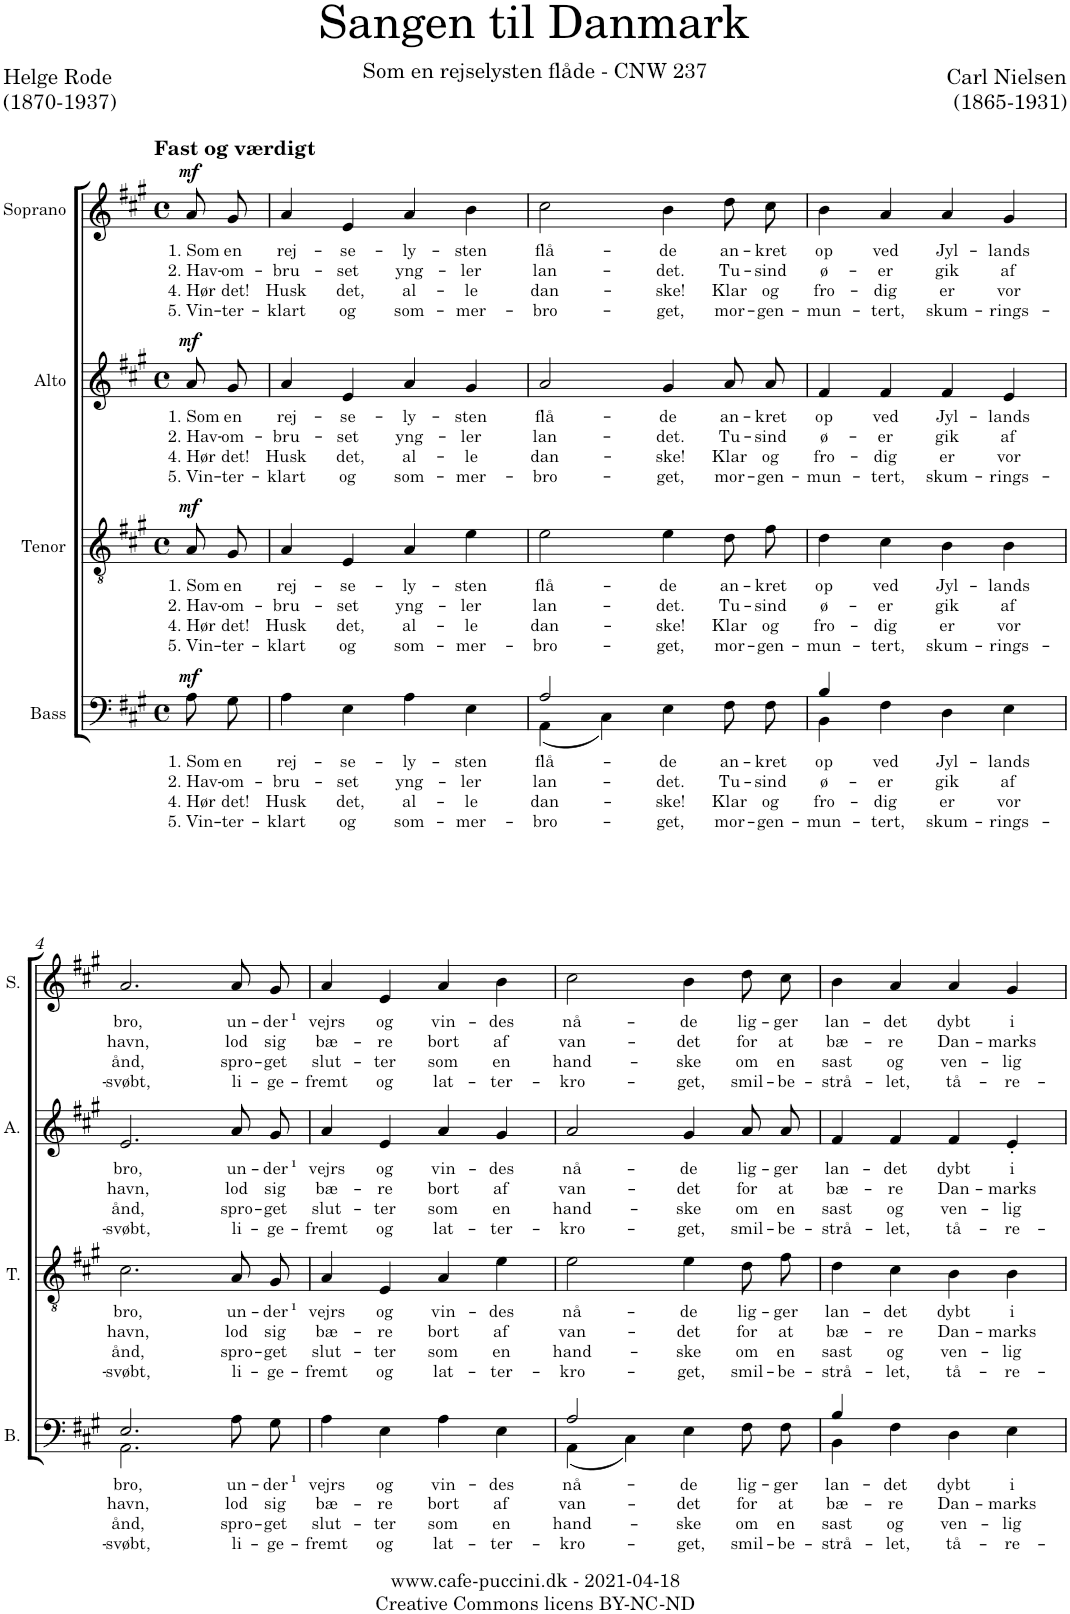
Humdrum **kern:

**kern	**text	**text	**text	**text	**dynam	**kern	**text	**text	**text	**text	**dynam	**kern	**text	**text	**text	**text	**dynam	**kern	**text	**text	**text	**text	**dynam
*part4	*part4	*part4	*part4	*part4	*part4	*part3	*part3	*part3	*part3	*part3	*part3	*part2	*part2	*part2	*part2	*part2	*part2	*part1	*part1	*part1	*part1	*part1	*part1
*staff4	*staff4	*staff4	*staff4	*staff4	*staff4	*staff3	*staff3	*staff3	*staff3	*staff3	*staff3	*staff2	*staff2	*staff2	*staff2	*staff2	*staff2	*staff1	*staff1	*staff1	*staff1	*staff1	*staff1
*I"Bass	*	*	*	*	*	*I"Tenor	*	*	*	*	*	*I"Alto	*	*	*	*	*	*I"Soprano	*	*	*	*	*
*I'B.	*	*	*	*	*	*I'T.	*	*	*	*	*	*I'A.	*	*	*	*	*	*I'S.	*	*	*	*	*
*clefF4	*	*	*	*	*	*clefGv2	*	*	*	*	*	*clefG2	*	*	*	*	*	*clefG2	*	*	*	*	*
*k[f#c#g#]	*	*	*	*	*	*k[f#c#g#]	*	*	*	*	*	*k[f#c#g#]	*	*	*	*	*	*k[f#c#g#]	*	*	*	*	*
*M4/4	*	*	*	*	*	*M4/4	*	*	*	*	*	*M4/4	*	*	*	*	*	*M4/4	*	*	*	*	*
*met(c)	*	*	*	*	*	*met(c)	*	*	*	*	*	*met(c)	*	*	*	*	*	*met(c)	*	*	*	*	*
=	=	=	=	=	=	=	=	=	=	=	=	=	=	=	=	=	=	=	=	=	=	=	=
!	!	!	!	!	!	!	!	!	!	!	!	!	!	!	!	!	!	!LO:TX:a:B:t=Fast og værdigt	!	!	!	!	!
!	!LO:LY:b	!LO:LY:b	!LO:LY:b	!LO:LY:b	!LO:DY:a	!	!LO:LY:b	!LO:LY:b	!LO:LY:b	!LO:LY:b	!LO:DY:a	!	!LO:LY:b	!LO:LY:b	!LO:LY:b	!LO:LY:b	!LO:DY:a	!	!LO:LY:b	!LO:LY:b	!LO:LY:b	!LO:LY:b	!LO:DY:a
8A\L	1. Som	2. Hav-	4. Hør	5. Vin-	mf	8A/L	1. Som	2. Hav-	4. Hør	5. Vin-	mf	8a/L	1. Som	2. Hav-	4. Hør	5. Vin-	mf	8a/L	1. Som	2. Hav-	4. Hør	5. Vin-	mf
!	!LO:LY:b	!LO:LY:b	!LO:LY:b	!LO:LY:b	!	!	!LO:LY:b	!LO:LY:b	!LO:LY:b	!LO:LY:b	!	!	!LO:LY:b	!LO:LY:b	!LO:LY:b	!LO:LY:b	!	!	!LO:LY:b	!LO:LY:b	!LO:LY:b	!LO:LY:b	!
8G#\J	en	-om-	det!	-ter-	.	8G#/J	en	-om-	det!	-ter-	.	8g#/J	en	-om-	det!	-ter-	.	8g#/J	en	-om-	det!	-ter-	.
=1	=1	=1	=1	=1	=1	=1	=1	=1	=1	=1	=1	=1	=1	=1	=1	=1	=1	=1	=1	=1	=1	=1	=1
!	!LO:LY:b	!LO:LY:b	!LO:LY:b	!LO:LY:b	!	!	!LO:LY:b	!LO:LY:b	!LO:LY:b	!LO:LY:b	!	!	!LO:LY:b	!LO:LY:b	!LO:LY:b	!LO:LY:b	!	!	!LO:LY:b	!LO:LY:b	!LO:LY:b	!LO:LY:b	!
4A\	rej-	-bru-	Husk	-klart	.	4A/	rej-	-bru-	Husk	-klart	.	4a/	rej-	-bru-	Husk	-klart	.	4a/	rej-	-bru-	Husk	-klart	.
!	!LO:LY:b	!LO:LY:b	!LO:LY:b	!LO:LY:b	!	!	!LO:LY:b	!LO:LY:b	!LO:LY:b	!LO:LY:b	!	!	!LO:LY:b	!LO:LY:b	!LO:LY:b	!LO:LY:b	!	!	!LO:LY:b	!LO:LY:b	!LO:LY:b	!LO:LY:b	!
4E\	-se-	-set	det,	og	.	4E/	-se-	-set	det,	og	.	4e/	-se-	-set	det,	og	.	4e/	-se-	-set	det,	og	.
!	!LO:LY:b	!LO:LY:b	!LO:LY:b	!LO:LY:b	!	!	!LO:LY:b	!LO:LY:b	!LO:LY:b	!LO:LY:b	!	!	!LO:LY:b	!LO:LY:b	!LO:LY:b	!LO:LY:b	!	!	!LO:LY:b	!LO:LY:b	!LO:LY:b	!LO:LY:b	!
4A\	-ly-	yng-	al-	som-	.	4A/	-ly-	yng-	al-	som-	.	4a/	-ly-	yng-	al-	som-	.	4a/	-ly-	yng-	al-	som-	.
!	!LO:LY:b	!LO:LY:b	!LO:LY:b	!LO:LY:b	!	!	!LO:LY:b	!LO:LY:b	!LO:LY:b	!LO:LY:b	!	!	!LO:LY:b	!LO:LY:b	!LO:LY:b	!LO:LY:b	!	!	!LO:LY:b	!LO:LY:b	!LO:LY:b	!LO:LY:b	!
4E\	-sten	-ler	-le	-mer-	.	4e\	-sten	-ler	-le	-mer-	.	4g#/	-sten	-ler	-le	-mer-	.	4b\	-sten	-ler	-le	-mer-	.
=2	=2	=2	=2	=2	=2	=2	=2	=2	=2	=2	=2	=2	=2	=2	=2	=2	=2	=2	=2	=2	=2	=2	=2
!	!LO:LY:b	!LO:LY:b	!LO:LY:b	!LO:LY:b	!	!	!LO:LY:b	!LO:LY:b	!LO:LY:b	!LO:LY:b	!	!	!LO:LY:b	!LO:LY:b	!LO:LY:b	!LO:LY:b	!	!	!LO:LY:b	!LO:LY:b	!LO:LY:b	!LO:LY:b	!
*^	*	*	*	*	*	*	*	*	*	*	*	*	*	*	*	*	*	*	*	*	*	*	*
2A/	(4AA\	flå-	lan-	dan-	-bro-	.	2e\	flå-	lan-	dan-	-bro-	.	2a/	flå-	lan-	dan-	-bro-	.	2cc#\	flå-	lan-	dan-	-bro-	.
.	4C#\)	.	.	.	.	.	.	.	.	.	.	.	.	.	.	.	.	.	.	.	.	.	.	.
!	!	!LO:LY:b	!LO:LY:b	!LO:LY:b	!LO:LY:b	!	!	!LO:LY:b	!LO:LY:b	!LO:LY:b	!LO:LY:b	!	!	!LO:LY:b	!LO:LY:b	!LO:LY:b	!LO:LY:b	!	!	!LO:LY:b	!LO:LY:b	!LO:LY:b	!LO:LY:b	!
4E\	2ryy	-de	-det.	-ske!	-get,	.	4e\	-de	-det.	-ske!	-get,	.	4g#/	-de	-det.	-ske!	-get,	.	4b\	-de	-det.	-ske!	-get,	.
!	!	!LO:LY:b	!LO:LY:b	!LO:LY:b	!LO:LY:b	!	!	!LO:LY:b	!LO:LY:b	!LO:LY:b	!LO:LY:b	!	!	!LO:LY:b	!LO:LY:b	!LO:LY:b	!LO:LY:b	!	!	!LO:LY:b	!LO:LY:b	!LO:LY:b	!LO:LY:b	!
8F#\L	.	an-	Tu-	Klar	mor-	.	8d\L	an-	Tu-	Klar	mor-	.	8a/L	an-	Tu-	Klar	mor-	.	8dd\L	an-	Tu-	Klar	mor-	.
!	!	!LO:LY:b	!LO:LY:b	!LO:LY:b	!LO:LY:b	!	!	!LO:LY:b	!LO:LY:b	!LO:LY:b	!LO:LY:b	!	!	!LO:LY:b	!LO:LY:b	!LO:LY:b	!LO:LY:b	!	!	!LO:LY:b	!LO:LY:b	!LO:LY:b	!LO:LY:b	!
8F#\J	.	-kret	-sind	og	-gen-	.	8f#\J	-kret	-sind	og	-gen-	.	8a/J	-kret	-sind	og	-gen-	.	8cc#\J	-kret	-sind	og	-gen-	.
=3	=3	=3	=3	=3	=3	=3	=3	=3	=3	=3	=3	=3	=3	=3	=3	=3	=3	=3	=3	=3	=3	=3	=3	=3
!	!	!LO:LY:b	!LO:LY:b	!LO:LY:b	!LO:LY:b	!	!	!LO:LY:b	!LO:LY:b	!LO:LY:b	!LO:LY:b	!	!	!LO:LY:b	!LO:LY:b	!LO:LY:b	!LO:LY:b	!	!	!LO:LY:b	!LO:LY:b	!LO:LY:b	!LO:LY:b	!
4B/	4BB\	op	ø-	fro-	-mun-	.	4d\	op	ø-	fro-	-mun-	.	4f#/	op	ø-	fro-	-mun-	.	4b\	op	ø-	fro-	-mun-	.
!	!	!LO:LY:b	!LO:LY:b	!LO:LY:b	!LO:LY:b	!	!	!LO:LY:b	!LO:LY:b	!LO:LY:b	!LO:LY:b	!	!	!LO:LY:b	!LO:LY:b	!LO:LY:b	!LO:LY:b	!	!	!LO:LY:b	!LO:LY:b	!LO:LY:b	!LO:LY:b	!
4F#\	2.ryy	ved	-er	-dig	-tert,	.	4c#\	ved	-er	-dig	-tert,	.	4f#/	ved	-er	-dig	-tert,	.	4a/	ved	-er	-dig	-tert,	.
!	!	!LO:LY:b	!LO:LY:b	!LO:LY:b	!LO:LY:b	!	!	!LO:LY:b	!LO:LY:b	!LO:LY:b	!LO:LY:b	!	!	!LO:LY:b	!LO:LY:b	!LO:LY:b	!LO:LY:b	!	!	!LO:LY:b	!LO:LY:b	!LO:LY:b	!LO:LY:b	!
4D\	.	Jyl-	gik	er	skum-	.	4B\	Jyl-	gik	er	skum-	.	4f#/	Jyl-	gik	er	skum-	.	4a/	Jyl-	gik	er	skum-	.
!	!	!LO:LY:b	!LO:LY:b	!LO:LY:b	!LO:LY:b	!	!	!LO:LY:b	!LO:LY:b	!LO:LY:b	!LO:LY:b	!	!	!LO:LY:b	!LO:LY:b	!LO:LY:b	!LO:LY:b	!	!	!LO:LY:b	!LO:LY:b	!LO:LY:b	!LO:LY:b	!
4E\	.	-lands	af	vor	-rings-	.	4B\	-lands	af	vor	-rings-	.	4e/	-lands	af	vor	-rings-	.	4g#/	-lands	af	vor	-rings-	.
!!LO:LB:g=z
=4	=4	=4	=4	=4	=4	=4	=4	=4	=4	=4	=4	=4	=4	=4	=4	=4	=4	=4	=4	=4	=4	=4	=4	=4
!	!	!LO:LY:b	!LO:LY:b	!LO:LY:b	!LO:LY:b	!	!	!LO:LY:b	!LO:LY:b	!LO:LY:b	!LO:LY:b	!	!	!LO:LY:b	!LO:LY:b	!LO:LY:b	!LO:LY:b	!	!	!LO:LY:b	!LO:LY:b	!LO:LY:b	!LO:LY:b	!
2.E/	2.AA\	bro,	havn,	ånd,	-svøbt,	.	2.c#\	bro,	havn,	ånd,	-svøbt,	.	2.e/	bro,	havn,	ånd,	-svøbt,	.	2.a,/	bro,	havn,	ånd,	-svøbt,	.
!	!	!LO:LY:b	!LO:LY:b	!LO:LY:b	!LO:LY:b	!	!	!LO:LY:b	!LO:LY:b	!LO:LY:b	!LO:LY:b	!	!	!LO:LY:b	!LO:LY:b	!LO:LY:b	!LO:LY:b	!	!	!LO:LY:b	!LO:LY:b	!LO:LY:b	!LO:LY:b	!
8A\L	4ryy	un-	lod	spro-	li-	.	8A/L	un-	lod	spro-	li-	.	8a/L	un-	lod	spro-	li-	.	8a/L	un-	lod	spro-	li-	.
!	!	!LO:LY:b	!LO:LY:b	!LO:LY:b	!LO:LY:b	!	!	!LO:LY:b	!LO:LY:b	!LO:LY:b	!LO:LY:b	!	!	!LO:LY:b	!LO:LY:b	!LO:LY:b	!LO:LY:b	!	!	!LO:LY:b	!LO:LY:b	!LO:LY:b	!LO:LY:b	!
8G#\J	.	-der 1	sig	-get	-ge-	.	8G#/J	-der 1	sig	-get	-ge-	.	8g#/J	-der 1	sig	-get	-ge-	.	8g#/J	-der 1	sig	-get	-ge-	.
*v	*v	*	*	*	*	*	*	*	*	*	*	*	*	*	*	*	*	*	*	*	*	*	*	*
=5	=5	=5	=5	=5	=5	=5	=5	=5	=5	=5	=5	=5	=5	=5	=5	=5	=5	=5	=5	=5	=5	=5	=5
!	!LO:LY:b	!LO:LY:b	!LO:LY:b	!LO:LY:b	!	!	!LO:LY:b	!LO:LY:b	!LO:LY:b	!LO:LY:b	!	!	!LO:LY:b	!LO:LY:b	!LO:LY:b	!LO:LY:b	!	!	!LO:LY:b	!LO:LY:b	!LO:LY:b	!LO:LY:b	!
4A\	vejrs	bæ-	slut-	-fremt	.	4A/	vejrs	bæ-	slut-	-fremt	.	4a/	vejrs	bæ-	slut-	-fremt	.	4a/	vejrs	bæ-	slut-	-fremt	.
!	!LO:LY:b	!LO:LY:b	!LO:LY:b	!LO:LY:b	!	!	!LO:LY:b	!LO:LY:b	!LO:LY:b	!LO:LY:b	!	!	!LO:LY:b	!LO:LY:b	!LO:LY:b	!LO:LY:b	!	!	!LO:LY:b	!LO:LY:b	!LO:LY:b	!LO:LY:b	!
4E\	og	-re	-ter	og	.	4E/	og	-re	-ter	og	.	4e/	og	-re	-ter	og	.	4e/	og	-re	-ter	og	.
!	!LO:LY:b	!LO:LY:b	!LO:LY:b	!LO:LY:b	!	!	!LO:LY:b	!LO:LY:b	!LO:LY:b	!LO:LY:b	!	!	!LO:LY:b	!LO:LY:b	!LO:LY:b	!LO:LY:b	!	!	!LO:LY:b	!LO:LY:b	!LO:LY:b	!LO:LY:b	!
4A\	vin-	bort	som	lat-	.	4A/	vin-	bort	som	lat-	.	4a/	vin-	bort	som	lat-	.	4a/	vin-	bort	som	lat-	.
!	!LO:LY:b	!LO:LY:b	!LO:LY:b	!LO:LY:b	!	!	!LO:LY:b	!LO:LY:b	!LO:LY:b	!LO:LY:b	!	!	!LO:LY:b	!LO:LY:b	!LO:LY:b	!LO:LY:b	!	!	!LO:LY:b	!LO:LY:b	!LO:LY:b	!LO:LY:b	!
4E\	-des	af	en	-ter-	.	4e\	-des	af	en	-ter-	.	4g#/	-des	af	en	-ter-	.	4b\	-des	af	en	-ter-	.
=6	=6	=6	=6	=6	=6	=6	=6	=6	=6	=6	=6	=6	=6	=6	=6	=6	=6	=6	=6	=6	=6	=6	=6
!	!LO:LY:b	!LO:LY:b	!LO:LY:b	!LO:LY:b	!	!	!LO:LY:b	!LO:LY:b	!LO:LY:b	!LO:LY:b	!	!	!LO:LY:b	!LO:LY:b	!LO:LY:b	!LO:LY:b	!	!	!LO:LY:b	!LO:LY:b	!LO:LY:b	!LO:LY:b	!
*^	*	*	*	*	*	*	*	*	*	*	*	*	*	*	*	*	*	*	*	*	*	*	*
2A/	(4AA\	nå-	van-	hand-	-kro-	.	2e\	nå-	van-	hand-	-kro-	.	2a/	nå-	van-	hand-	-kro-	.	2cc#\	nå-	van-	hand-	-kro-	.
.	4C#\)	.	.	.	.	.	.	.	.	.	.	.	.	.	.	.	.	.	.	.	.	.	.	.
!	!	!LO:LY:b	!LO:LY:b	!LO:LY:b	!LO:LY:b	!	!	!LO:LY:b	!LO:LY:b	!LO:LY:b	!LO:LY:b	!	!	!LO:LY:b	!LO:LY:b	!LO:LY:b	!LO:LY:b	!	!	!LO:LY:b	!LO:LY:b	!LO:LY:b	!LO:LY:b	!
4E\	2ryy	-de	-det	-ske	-get,	.	4e\	-de	-det	-ske	-get,	.	4g#/	-de	-det	-ske	-get,	.	4b\	-de	-det	-ske	-get,	.
!	!	!LO:LY:b	!LO:LY:b	!LO:LY:b	!LO:LY:b	!	!	!LO:LY:b	!LO:LY:b	!LO:LY:b	!LO:LY:b	!	!	!LO:LY:b	!LO:LY:b	!LO:LY:b	!LO:LY:b	!	!	!LO:LY:b	!LO:LY:b	!LO:LY:b	!LO:LY:b	!
8F#\L	.	lig-	for	om	smil-	.	8d\L	lig-	for	om	smil-	.	8a/L	lig-	for	om	smil-	.	8dd\L	lig-	for	om	smil-	.
!	!	!LO:LY:b	!LO:LY:b	!LO:LY:b	!LO:LY:b	!	!	!LO:LY:b	!LO:LY:b	!LO:LY:b	!LO:LY:b	!	!	!LO:LY:b	!LO:LY:b	!LO:LY:b	!LO:LY:b	!	!	!LO:LY:b	!LO:LY:b	!LO:LY:b	!LO:LY:b	!
8F#\J	.	-ger	at	en	-be-	.	8f#\J	-ger	at	en	-be-	.	8a/J	-ger	at	en	-be-	.	8cc#\J	-ger	at	en	-be-	.
=7	=7	=7	=7	=7	=7	=7	=7	=7	=7	=7	=7	=7	=7	=7	=7	=7	=7	=7	=7	=7	=7	=7	=7	=7
!	!	!LO:LY:b	!LO:LY:b	!LO:LY:b	!LO:LY:b	!	!	!LO:LY:b	!LO:LY:b	!LO:LY:b	!LO:LY:b	!	!	!LO:LY:b	!LO:LY:b	!LO:LY:b	!LO:LY:b	!	!	!LO:LY:b	!LO:LY:b	!LO:LY:b	!LO:LY:b	!
4B/	4BB\	lan-	bæ-	sast	-strå-	.	4d\	lan-	bæ-	sast	-strå-	.	4f#/	lan-	bæ-	sast	-strå-	.	4b\	lan-	bæ-	sast	-strå-	.
!	!	!LO:LY:b	!LO:LY:b	!LO:LY:b	!LO:LY:b	!	!	!LO:LY:b	!LO:LY:b	!LO:LY:b	!LO:LY:b	!	!	!LO:LY:b	!LO:LY:b	!LO:LY:b	!LO:LY:b	!	!	!LO:LY:b	!LO:LY:b	!LO:LY:b	!LO:LY:b	!
4F#\	2.ryy	-det	-re	og	-let,	.	4c#\	-det	-re	og	-let,	.	4f#/	-det	-re	og	-let,	.	4a/	-det	-re	og	-let,	.
!	!	!LO:LY:b	!LO:LY:b	!LO:LY:b	!LO:LY:b	!	!	!LO:LY:b	!LO:LY:b	!LO:LY:b	!LO:LY:b	!	!	!LO:LY:b	!LO:LY:b	!LO:LY:b	!LO:LY:b	!	!	!LO:LY:b	!LO:LY:b	!LO:LY:b	!LO:LY:b	!
4D\	.	dybt	Dan-	ven-	tå-	.	4B\	dybt	Dan-	ven-	tå-	.	4f#/	dybt	Dan-	ven-	tå-	.	4a/	dybt	Dan-	ven-	tå-	.
!	!	!LO:LY:b	!LO:LY:b	!LO:LY:b	!LO:LY:b	!	!	!LO:LY:b	!LO:LY:b	!LO:LY:b	!LO:LY:b	!	!	!LO:LY:b	!LO:LY:b	!LO:LY:b	!LO:LY:b	!	!	!LO:LY:b	!LO:LY:b	!LO:LY:b	!LO:LY:b	!
4E\	.	i	-marks	-lig	-re-	.	4B\	i	-marks	-lig	-re-	.	4e'/	i	-marks	-lig	-re-	.	4g#/	i	-marks	-lig	-re-	.
*v	*v	*	*	*	*	*	*	*	*	*	*	*	*	*	*	*	*	*	*	*	*	*	*	*
=	=	=	=	=	=	=	=	=	=	=	=	=	=	=	=	=	=	=	=	=	=	=	=
*-	*-	*-	*-	*-	*-	*-	*-	*-	*-	*-	*-	*-	*-	*-	*-	*-	*-	*-	*-	*-	*-	*-	*-
